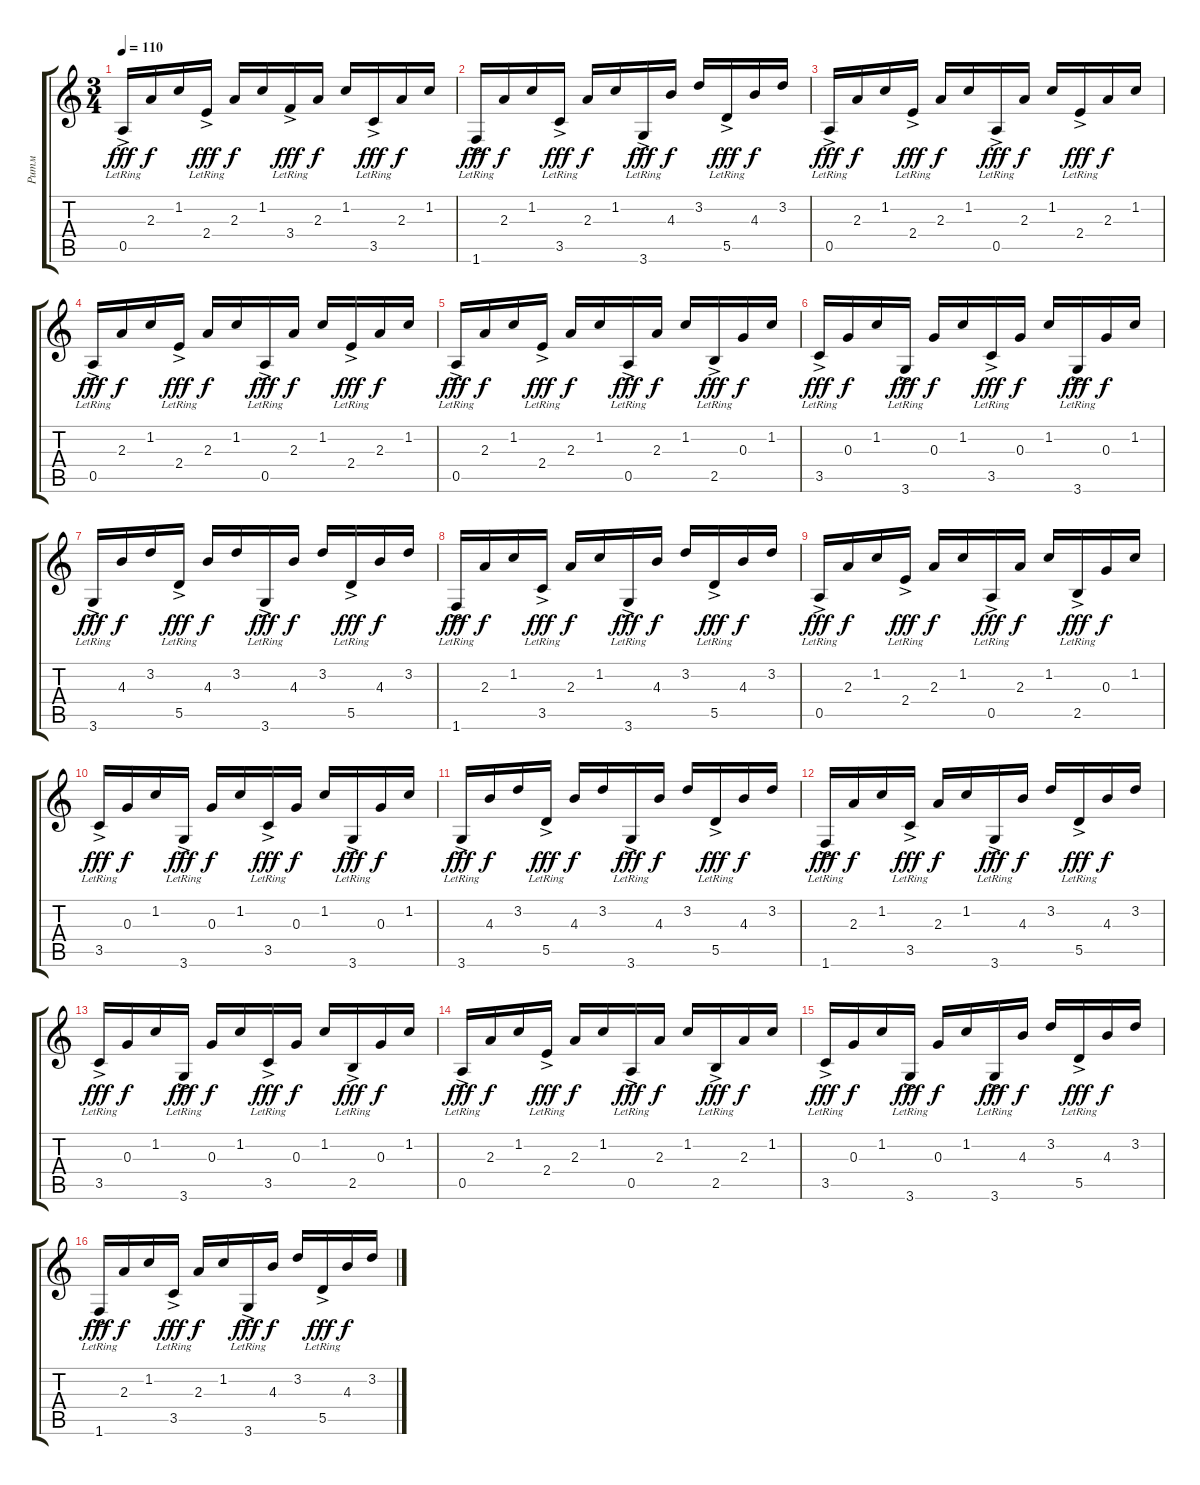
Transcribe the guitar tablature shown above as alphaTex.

\track ("Ритм" "Ритм") {instrument acousticguitarnylon}
\staff {score tabs}
\tuning (E4 B3 G3 D3 A2 E2) {hide}
\ts (3 4)
\tempo 110
\clef g2
\ks c
0.5{ac lr}.16{dy fff} 2.3.16{dy f} 1.2.16 2.4{ac lr}.16{dy fff} 2.3.16{dy f} 1.2.16 3.4{ac lr}.16{dy fff} 2.3.16{dy f} 1.2.16 3.5{ac lr}.16{dy fff} 2.3.16{dy f} 1.2.16 |
1.6{ac lr}.16{dy fff} 2.3.16{dy f} 1.2.16 3.5{ac lr}.16{dy fff} 2.3.16{dy f} 1.2.16 3.6{ac lr}.16{dy fff} 4.3.16{dy f} 3.2.16 5.5{ac lr}.16{dy fff} 4.3.16{dy f} 3.2.16 |
0.5{ac lr}.16{dy fff} 2.3.16{dy f} 1.2.16 2.4{ac lr}.16{dy fff} 2.3.16{dy f} 1.2.16 0.5{ac lr}.16{dy fff} 2.3.16{dy f} 1.2.16 2.4{ac lr}.16{dy fff} 2.3.16{dy f} 1.2.16 |
0.5{ac lr}.16{dy fff} 2.3.16{dy f} 1.2.16 2.4{ac lr}.16{dy fff} 2.3.16{dy f} 1.2.16 0.5{ac lr}.16{dy fff} 2.3.16{dy f} 1.2.16 2.4{ac lr}.16{dy fff} 2.3.16{dy f} 1.2.16 |
0.5{ac lr}.16{dy fff} 2.3.16{dy f} 1.2.16 2.4{ac lr}.16{dy fff} 2.3.16{dy f} 1.2.16 0.5{ac lr}.16{dy fff} 2.3.16{dy f} 1.2.16 2.5{ac lr}.16{dy fff} 0.3.16{dy f} 1.2.16 |
3.5{ac lr}.16{dy fff} 0.3.16{dy f} 1.2.16 3.6{ac lr}.16{dy fff} 0.3.16{dy f} 1.2.16 3.5{ac lr}.16{dy fff} 0.3.16{dy f} 1.2.16 3.6{ac lr}.16{dy fff} 0.3.16{dy f} 1.2.16 |
3.6{ac lr}.16{dy fff} 4.3.16{dy f} 3.2.16 5.5{ac lr}.16{dy fff} 4.3.16{dy f} 3.2.16 3.6{ac lr}.16{dy fff} 4.3.16{dy f} 3.2.16 5.5{ac lr}.16{dy fff} 4.3.16{dy f} 3.2.16 |
1.6{ac lr}.16{dy fff} 2.3.16{dy f} 1.2.16 3.5{ac lr}.16{dy fff} 2.3.16{dy f} 1.2.16 3.6{ac lr}.16{dy fff} 4.3.16{dy f} 3.2.16 5.5{ac lr}.16{dy fff} 4.3.16{dy f} 3.2.16 |
0.5{ac lr}.16{dy fff} 2.3.16{dy f} 1.2.16 2.4{ac lr}.16{dy fff} 2.3.16{dy f} 1.2.16 0.5{ac lr}.16{dy fff} 2.3.16{dy f} 1.2.16 2.5{ac lr}.16{dy fff} 0.3.16{dy f} 1.2.16 |
3.5{ac lr}.16{dy fff} 0.3.16{dy f} 1.2.16 3.6{ac lr}.16{dy fff} 0.3.16{dy f} 1.2.16 3.5{ac lr}.16{dy fff} 0.3.16{dy f} 1.2.16 3.6{ac lr}.16{dy fff} 0.3.16{dy f} 1.2.16 |
3.6{ac lr}.16{dy fff} 4.3.16{dy f} 3.2.16 5.5{ac lr}.16{dy fff} 4.3.16{dy f} 3.2.16 3.6{ac lr}.16{dy fff} 4.3.16{dy f} 3.2.16 5.5{ac lr}.16{dy fff} 4.3.16{dy f} 3.2.16 |
1.6{ac lr}.16{dy fff} 2.3.16{dy f} 1.2.16 3.5{ac lr}.16{dy fff} 2.3.16{dy f} 1.2.16 3.6{ac lr}.16{dy fff} 4.3.16{dy f} 3.2.16 5.5{ac lr}.16{dy fff} 4.3.16{dy f} 3.2.16 |
3.5{ac lr}.16{dy fff} 0.3.16{dy f} 1.2.16 3.6{ac lr}.16{dy fff} 0.3.16{dy f} 1.2.16 3.5{ac lr}.16{dy fff} 0.3.16{dy f} 1.2.16 2.5{ac lr}.16{dy fff} 0.3.16{dy f} 1.2.16 |
0.5{ac lr}.16{dy fff} 2.3.16{dy f} 1.2.16 2.4{ac lr}.16{dy fff} 2.3.16{dy f} 1.2.16 0.5{ac lr}.16{dy fff} 2.3.16{dy f} 1.2.16 2.5{ac lr}.16{dy fff} 2.3.16{dy f} 1.2.16 |
3.5{ac lr}.16{dy fff} 0.3.16{dy f} 1.2.16 3.6{ac lr}.16{dy fff} 0.3.16{dy f} 1.2.16 3.6{ac lr}.16{dy fff} 4.3.16{dy f} 3.2.16 5.5{ac lr}.16{dy fff} 4.3.16{dy f} 3.2.16 |
1.6{ac lr}.16{dy fff} 2.3.16{dy f} 1.2.16 3.5{ac lr}.16{dy fff} 2.3.16{dy f} 1.2.16 3.6{ac lr}.16{dy fff} 4.3.16{dy f} 3.2.16 5.5{ac lr}.16{dy fff} 4.3.16{dy f} 3.2.16
